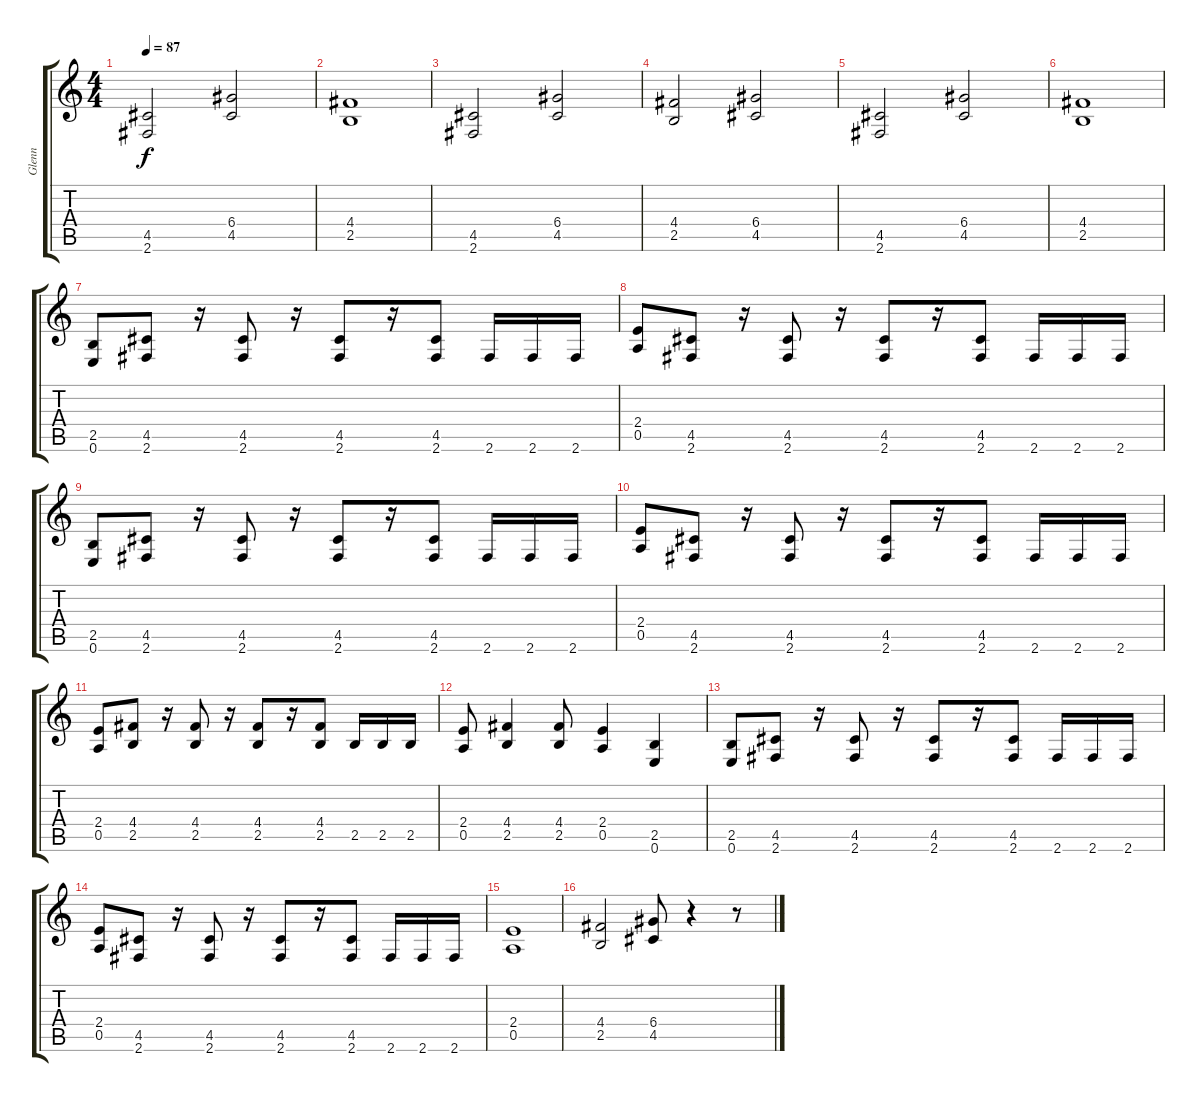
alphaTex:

\track ("Glenn" "Glenn") {instrument distortionguitar}
\staff {score tabs}
\tuning (E4 B3 G3 D3 A2 E2) {hide}
\ts (4 4)
\tempo 87
\clef g2
\ks c
(4.5 2.6).2{dy f} (6.4 4.5).2 |
(4.4 2.5).1 |
(4.5 2.6).2 (6.4 4.5).2 |
(4.4 2.5).2 (6.4 4.5).2 |
(4.5 2.6).2 (6.4 4.5).2 |
(4.4 2.5).1 |
(2.5 0.6).8 (4.5 2.6).8 r.16 (4.5 2.6).8 r.16 (4.5 2.6).8 r.16 (4.5 2.6).8 2.6.16 2.6.16 2.6.16 |
(2.4 0.5).8 (4.5 2.6).8 r.16 (4.5 2.6).8 r.16 (4.5 2.6).8 r.16 (4.5 2.6).8 2.6.16 2.6.16 2.6.16 |
(2.5 0.6).8 (4.5 2.6).8 r.16 (4.5 2.6).8 r.16 (4.5 2.6).8 r.16 (4.5 2.6).8 2.6.16 2.6.16 2.6.16 |
(2.4 0.5).8 (4.5 2.6).8 r.16 (4.5 2.6).8 r.16 (4.5 2.6).8 r.16 (4.5 2.6).8 2.6.16 2.6.16 2.6.16 |
(2.4 0.5).8 (4.4 2.5).8 r.16 (4.4 2.5).8 r.16 (4.4 2.5).8 r.16 (4.4 2.5).8 2.5.16 2.5.16 2.5.16 |
(2.4 0.5).8 (4.4 2.5).4 (4.4 2.5).8 (2.4 0.5).4 (2.5 0.6).4 |
(2.5 0.6).8 (4.5 2.6).8 r.16 (4.5 2.6).8 r.16 (4.5 2.6).8 r.16 (4.5 2.6).8 2.6.16 2.6.16 2.6.16 |
(2.4 0.5).8 (4.5 2.6).8 r.16 (4.5 2.6).8 r.16 (4.5 2.6).8 r.16 (4.5 2.6).8 2.6.16 2.6.16 2.6.16 |
(2.4 0.5).1 |
(4.4 2.5).2 (6.4 4.5).8 r.4 r.8
